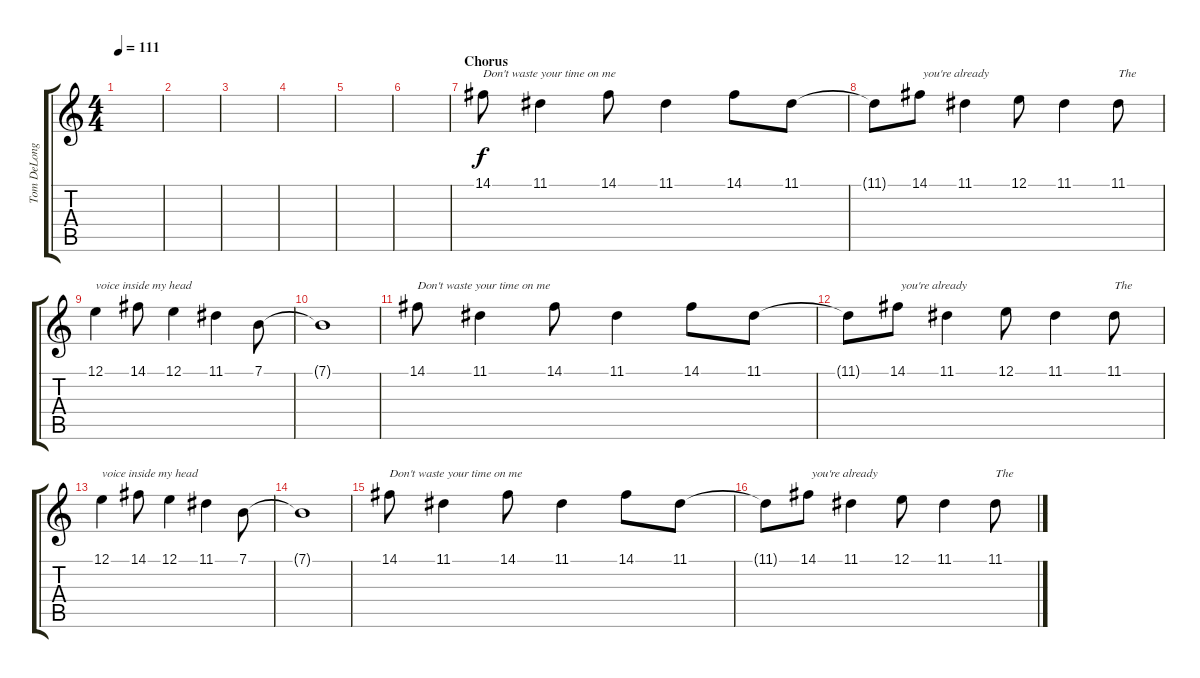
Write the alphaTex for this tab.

\track ("Tom DeLonge - Vocal" "Tom DeLong") {instrument lead1square}
\staff {score tabs}
\tuning (E4 B3 G3 D3 A2 E2) {hide}
\ts (4 4)
\tempo 111
\clef g2
\ks c
|
|
|
|
|
|
\section ("" "Chorus")
14.1.8{txt "Don't waste your time on me"} 11.1.4 14.1.8 11.1.4 14.1.8 11.1.8 |
11.1{t}.8 14.1.8{txt " you're already "} 11.1.4 12.1.8 11.1.4 11.1.8{txt "The "} |
12.1.4{txt "voice inside my head "} 14.1.8 12.1.4 11.1.4 7.1.8 |
7.1{t}.1 |
14.1.8{txt "Don't waste your time on me"} 11.1.4 14.1.8 11.1.4 14.1.8 11.1.8 |
11.1{t}.8 14.1.8{txt " you're already "} 11.1.4 12.1.8 11.1.4 11.1.8{txt "The "} |
12.1.4{txt "voice inside my head "} 14.1.8 12.1.4 11.1.4 7.1.8 |
7.1{t}.1 |
14.1.8{txt "Don't waste your time on me"} 11.1.4 14.1.8 11.1.4 14.1.8 11.1.8 |
11.1{t}.8 14.1.8{txt " you're already "} 11.1.4 12.1.8 11.1.4 11.1.8{txt "The "}
